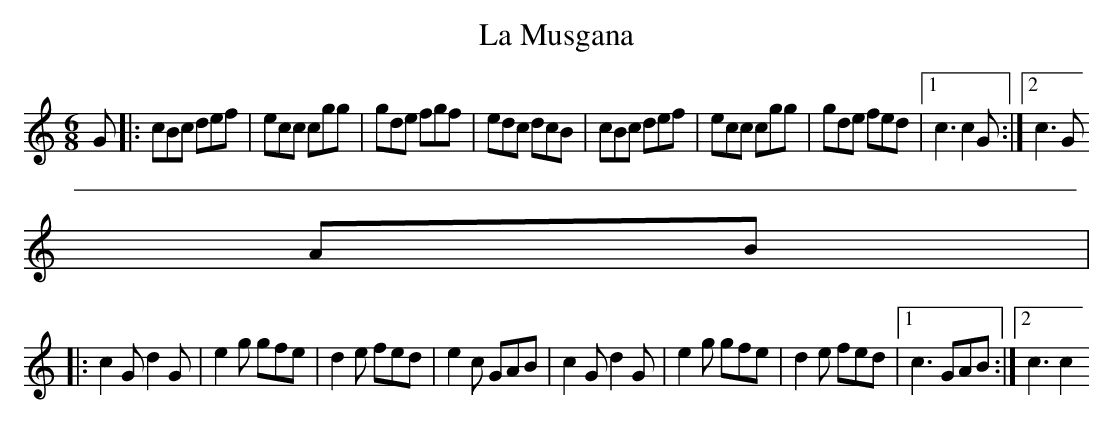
X:1
T:La Musgana
M:6/8
L:1/8
K:C
G|:cBc def|ecc cgg|gde fgf|edc dcB|cBc def|ecc cgg|gde fed|1c3 c2G:|2c3G
AB|
|:c2G d2G|e2g gfe|d2e fed|e2c GAB|c2G d2G|e2g gfe|d2e fed|1c3 GAB:|2c3c2
||
